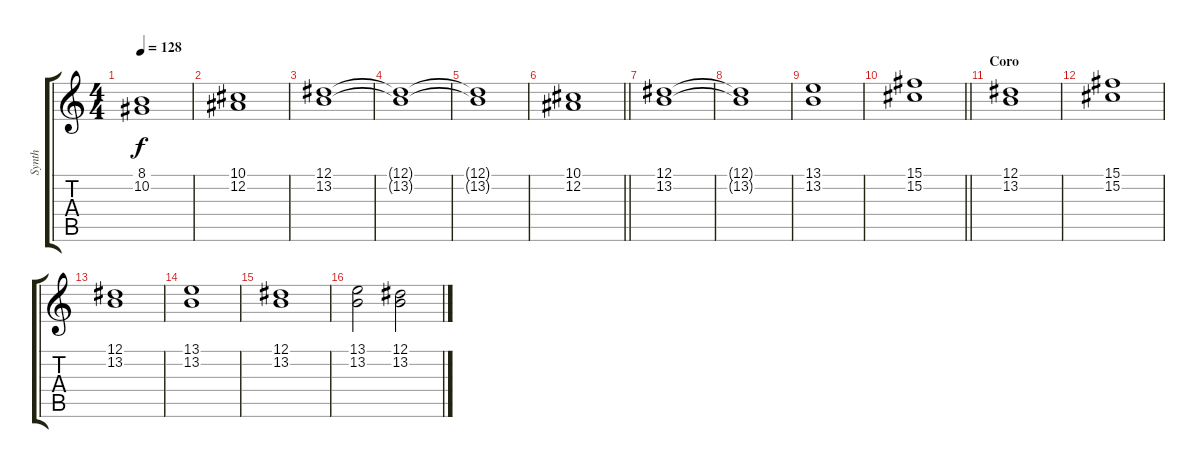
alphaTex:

\track ("Synth" "Synth") {instrument rockorgan}
\staff {score tabs}
\tuning (Eb4 Bb3 Gb3 Db3 Ab2 Eb2) {hide}
\ts (4 4)
\tempo 128
\clef g2
\ks c
(8.1 10.2).1{dy f} |
(10.1 12.2).1 |
(12.1 13.2).1 |
(12.1{t} 13.2{t}).1 |
(12.1{t} 13.2{t}).1 |
\barLineRight lightlight
(10.1 12.2).1 |
(12.1 13.2).1 |
(12.1{t} 13.2{t}).1 |
(13.1 13.2).1 |
\barLineRight lightlight
(15.1 15.2).1 |
\section ("" "Coro")
(12.1 13.2).1 |
(15.1 15.2).1 |
(12.1 13.2).1 |
(13.1 13.2).1 |
(12.1 13.2).1 |
(13.1 13.2).2 (12.1 13.2).2
